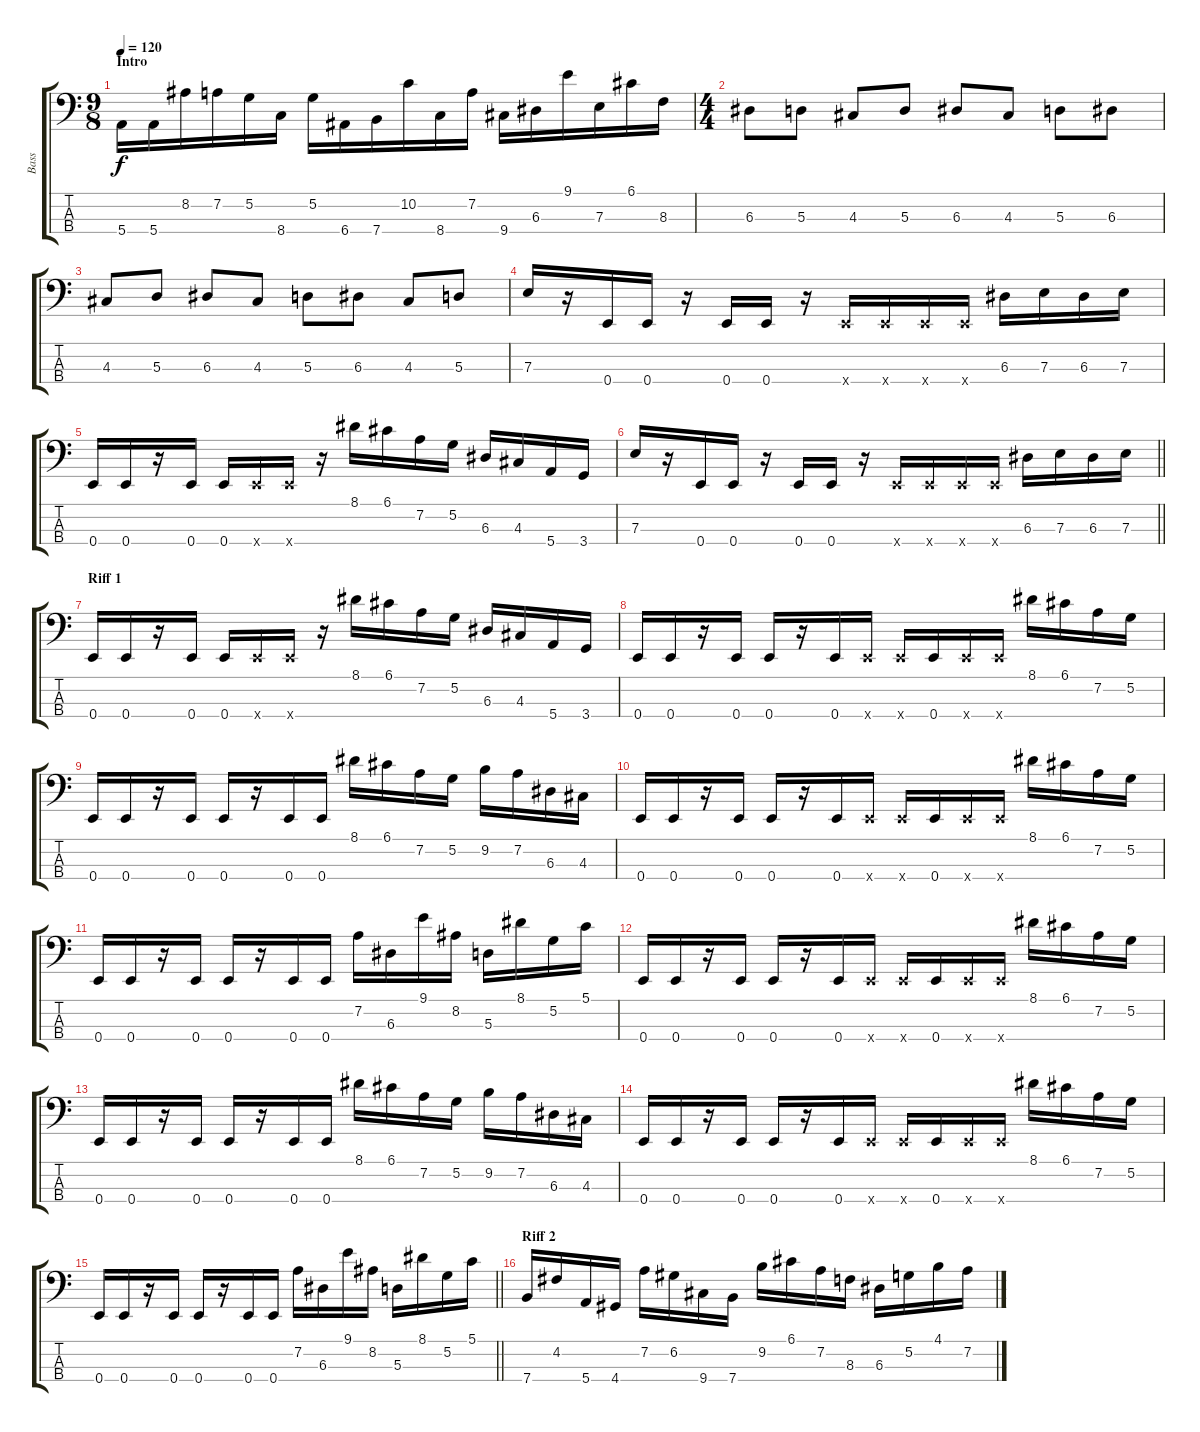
\track ("Bass" "Bass") {instrument electricbassfinger}
\staff {score tabs}
\tuning (G2 D2 A1 E1) {hide}
\ts (9 8)
\section ("" "Intro")
\tempo 120
\clef f4
\ks c
5.4.16{dy f instrument electricbassfinger} 5.4.16 8.2.16 7.2.16 5.2.16 8.4.16 5.2.16 6.4.16 7.4.16 10.2.16 8.4.16 7.2.16 9.4.16 6.3.16 9.1.16 7.3.16 6.1.16 8.3.16 |
\ts (4 4)
6.3.8 5.3.8 4.3.8 5.3.8 6.3.8 4.3.8 5.3.8 6.3.8 |
4.3.8 5.3.8 6.3.8 4.3.8 5.3.8 6.3.8 4.3.8 5.3.8 |
7.3.16 r.16 0.4.16 0.4.16 r.16 0.4.16 0.4.16 r.16 0.4{x}.16 0.4{x}.16 0.4{x}.16 0.4{x}.16 6.3.16 7.3.16 6.3.16 7.3.16 |
0.4.16 0.4.16 r.16 0.4.16 0.4.16 0.4{x}.16 0.4{x}.16 r.16 8.1.16 6.1.16 7.2.16 5.2.16 6.3.16 4.3.16 5.4.16 3.4.16 |
\barLineRight lightlight
7.3.16 r.16 0.4.16 0.4.16 r.16 0.4.16 0.4.16 r.16 0.4{x}.16 0.4{x}.16 0.4{x}.16 0.4{x}.16 6.3.16 7.3.16 6.3.16 7.3.16 |
\section ("" "Riff 1")
0.4.16 0.4.16 r.16 0.4.16 0.4.16 0.4{x}.16 0.4{x}.16 r.16 8.1.16 6.1.16 7.2.16 5.2.16 6.3.16 4.3.16 5.4.16 3.4.16 |
0.4.16 0.4.16 r.16 0.4.16 0.4.16 r.16 0.4.16 0.4{x}.16 0.4{x}.16 0.4.16 0.4{x}.16 0.4{x}.16 8.1.16 6.1.16 7.2.16 5.2.16 |
0.4.16 0.4.16 r.16 0.4.16 0.4.16 r.16 0.4.16 0.4.16 8.1.16 6.1.16 7.2.16 5.2.16 9.2.16 7.2.16 6.3.16 4.3.16 |
0.4.16 0.4.16 r.16 0.4.16 0.4.16 r.16 0.4.16 0.4{x}.16 0.4{x}.16 0.4.16 0.4{x}.16 0.4{x}.16 8.1.16 6.1.16 7.2.16 5.2.16 |
0.4.16 0.4.16 r.16 0.4.16 0.4.16 r.16 0.4.16 0.4.16 7.2.16 6.3.16 9.1.16 8.2.16 5.3.16 8.1.16 5.2.16 5.1.16 |
0.4.16 0.4.16 r.16 0.4.16 0.4.16 r.16 0.4.16 0.4{x}.16 0.4{x}.16 0.4.16 0.4{x}.16 0.4{x}.16 8.1.16 6.1.16 7.2.16 5.2.16 |
0.4.16 0.4.16 r.16 0.4.16 0.4.16 r.16 0.4.16 0.4.16 8.1.16 6.1.16 7.2.16 5.2.16 9.2.16 7.2.16 6.3.16 4.3.16 |
0.4.16 0.4.16 r.16 0.4.16 0.4.16 r.16 0.4.16 0.4{x}.16 0.4{x}.16 0.4.16 0.4{x}.16 0.4{x}.16 8.1.16 6.1.16 7.2.16 5.2.16 |
\barLineRight lightlight
0.4.16 0.4.16 r.16 0.4.16 0.4.16 r.16 0.4.16 0.4.16 7.2.16 6.3.16 9.1.16 8.2.16 5.3.16 8.1.16 5.2.16 5.1.16 |
\section ("" "Riff 2")
7.4.16 4.2.16 5.4.16 4.4.16 7.2.16 6.2.16 9.4.16 7.4.16 9.2.16 6.1.16 7.2.16 8.3.16 6.3.16 5.2.16 4.1.16 7.2.16
